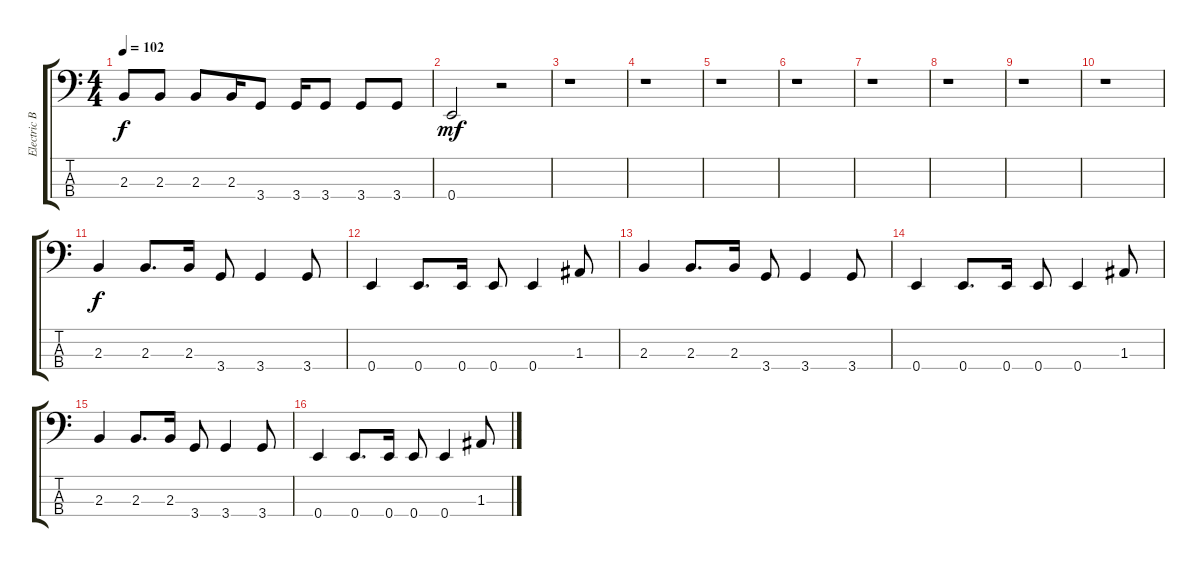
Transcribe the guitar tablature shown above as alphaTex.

\track ("Electric Bass" "Electric B") {instrument electricbassfinger}
\staff {score tabs}
\tuning (G2 D2 A1 E1) {hide}
\ts (4 4)
\tempo 102
\clef f4
\ks c
2.3.8{dy f} 2.3.8 2.3.8 2.3.16 3.4.8 3.4.16 3.4.8 3.4.8 3.4.8 |
0.4.2{dy mf} r.2 |
r.1 |
r.1 |
r.1 |
r.1 |
r.1 |
r.1 |
r.1 |
r.1 |
2.3.4{dy f} 2.3.8{d} 2.3.16 3.4.8 3.4.4 3.4.8 |
0.4.4 0.4.8{d} 0.4.16 0.4.8 0.4.4 1.3.8 |
2.3.4 2.3.8{d} 2.3.16 3.4.8 3.4.4 3.4.8 |
0.4.4 0.4.8{d} 0.4.16 0.4.8 0.4.4 1.3.8 |
2.3.4 2.3.8{d} 2.3.16 3.4.8 3.4.4 3.4.8 |
0.4.4 0.4.8{d} 0.4.16 0.4.8 0.4.4 1.3.8
